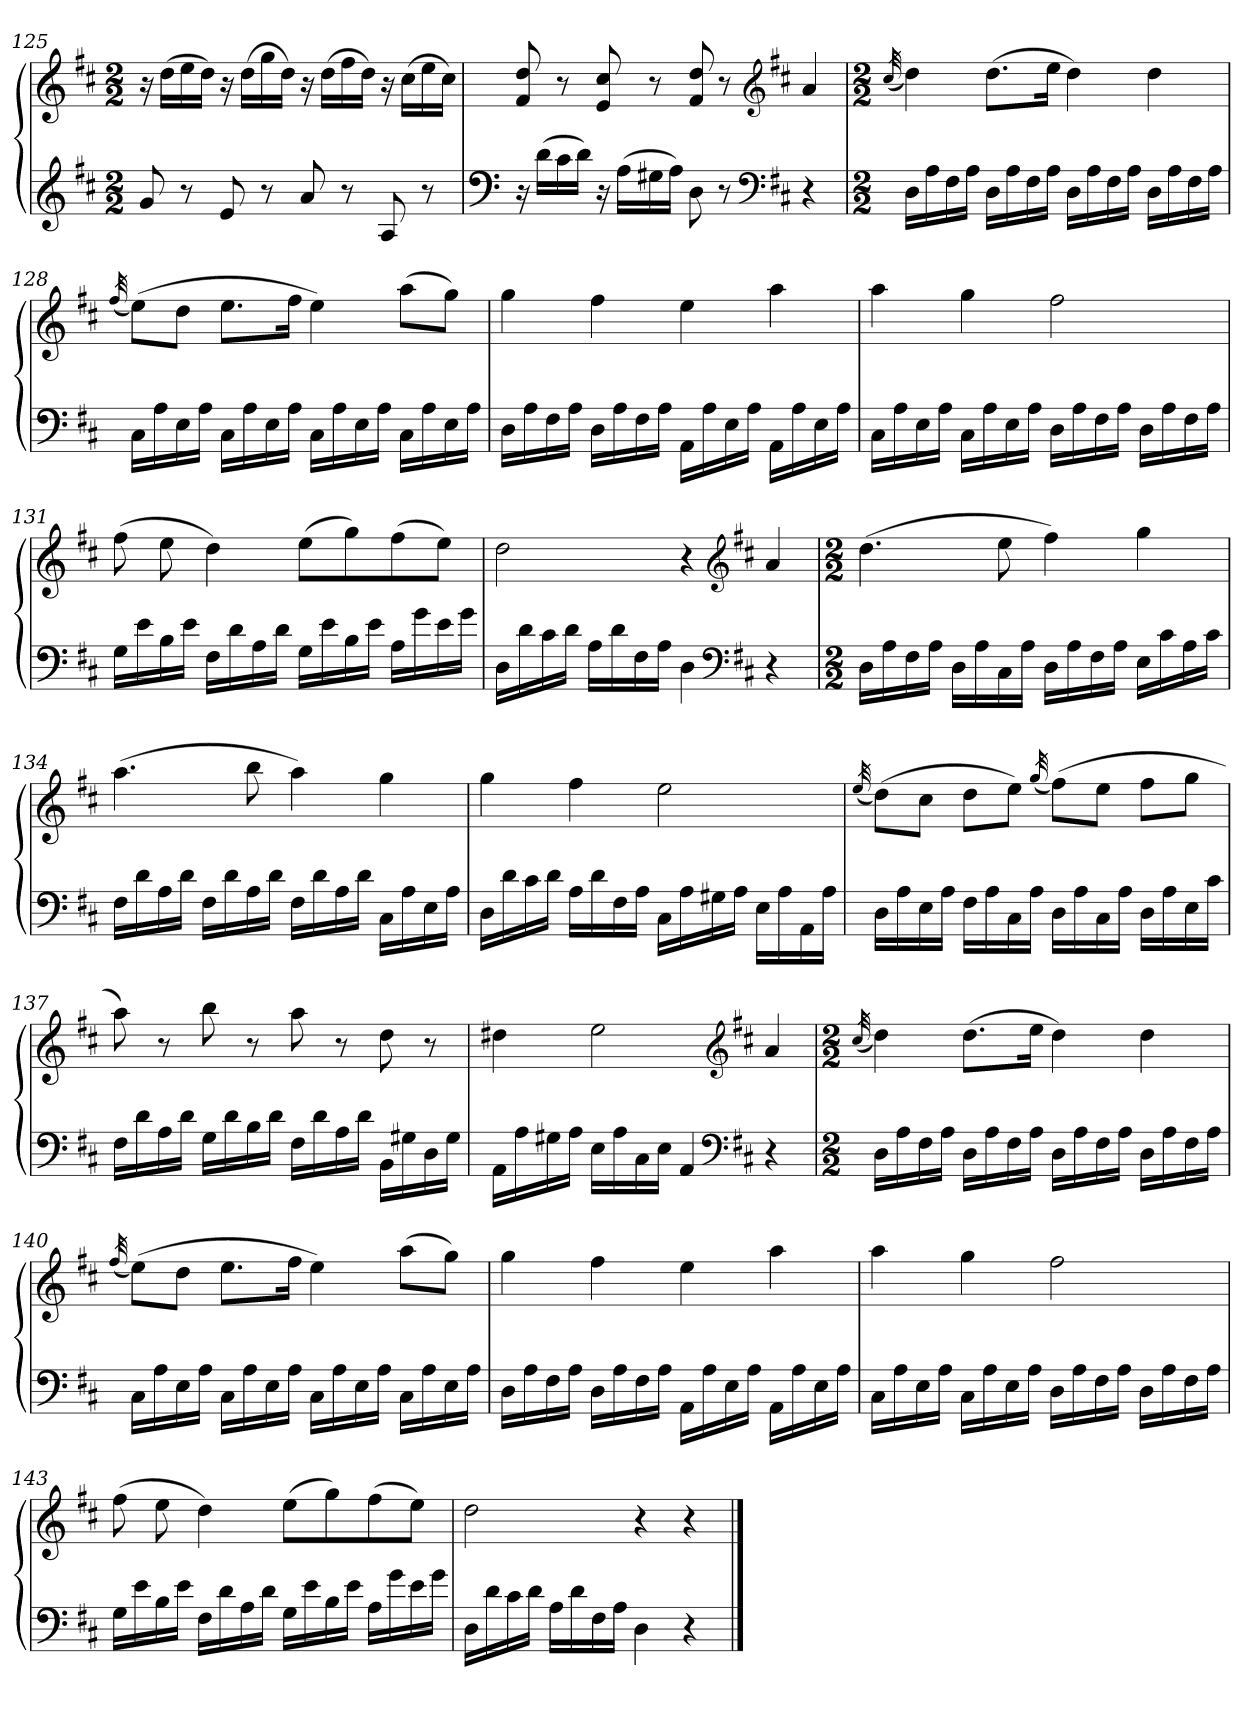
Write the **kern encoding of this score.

**kern	**kern
*part1	*part1
*staff2	*staff1
*clefG2	*clefG2
*k[f#c#]	*k[f#c#]
*D:	*D:
*M2/2	*M2/2
=125	=125
8g	16r
.	(16ddLL
8r	16ee
.	16ddJJ)
8e	16r
.	(16ddLL
8r	16gg
.	16ddJJ)
8a	16r
.	(16ddLL
8r	16ff#
.	16ddJJ)
8A	16r
.	(16cc#LL
8r	16ee
.	16cc#JJ)
=126	=126
*clefF4	*
16r	8f# 8dd
(16dLL	.
16c#	8r
16dJJ)	.
16r	8e 8cc#
(16ALL	.
16G#X	8r
16AJJ)	.
8D	8f# 8dd
8r	8r
*clefF4	*clefG2
*k[f#c#]	*k[f#c#]
*D:	*D:
4r	4a
=127	=127
*M2/2	*M2/2
.	(32qcc#
16DLL	4dd)
16A	.
16F#	.
16AJJ	.
16DLL	(8.ddL
16A	.
16F#	.
16AJJ	16eeJk
16DLL	4dd)
16A	.
16F#	.
16AJJ	.
16DLL	4dd
16A	.
16F#	.
16AJJ	.
=128	=128
.	(32qff#
16C#LL	(8eeL)
16A	.
16E	8ddJ
16AJJ	.
16C#LL	8.eeL
16A	.
16E	.
16AJJ	16ff#Jk
16C#LL	4ee)
16A	.
16E	.
16AJJ	.
16C#LL	(8aaL
16A	.
16E	8ggJ)
16AJJ	.
=129	=129
16DLL	4gg
16A	.
16F#	.
16AJJ	.
16DLL	4ff#
16A	.
16F#	.
16AJJ	.
16AALL	4ee
16A	.
16E	.
16AJJ	.
16AALL	4aa
16A	.
16E	.
16AJJ	.
=130	=130
16C#LL	4aa
16A	.
16E	.
16AJJ	.
16C#LL	4gg
16A	.
16E	.
16AJJ	.
16DLL	2ff#
16A	.
16F#	.
16AJJ	.
16DLL	.
16A	.
16F#	.
16AJJ	.
=131	=131
16GLL	(8ff#
16e	.
16B	8ee
16eJJ	.
16F#LL	4dd)
16d	.
16A	.
16dJJ	.
16GLL	(8eeL
16e	.
16B	8gg)
16eJJ	.
16ALL	(8ff#
16g	.
16e	8eeJ)
16gJJ	.
=132	=132
16DLL	2dd
16d	.
16c#	.
16dJJ	.
16ALL	.
16d	.
16F#	.
16AJJ	.
4D	4r
*clefF4	*clefG2
*k[f#c#]	*k[f#c#]
*D:	*D:
4r	4a
=133	=133
*M2/2	*M2/2
16DLL	(4.dd
16A	.
16F#	.
16AJJ	.
16DLL	.
16A	.
16C#	8ee
16AJJ	.
16DLL	4ff#)
16A	.
16F#	.
16AJJ	.
16ELL	4gg
16c#	.
16A	.
16c#JJ	.
=134	=134
16F#LL	(4.aa
16d	.
16A	.
16dJJ	.
16F#LL	.
16d	.
16A	8bb
16dJJ	.
16F#LL	4aa)
16d	.
16A	.
16dJJ	.
16C#LL	4gg
16A	.
16E	.
16AJJ	.
=135	=135
16DLL	4gg
16d	.
16c#	.
16dJJ	.
16ALL	4ff#
16d	.
16F#	.
16AJJ	.
16C#LL	2ee
16A	.
16G#X	.
16AJJ	.
16ELL	.
16A	.
16AA	.
16AJJ	.
=136	=136
.	(32qee
16DLL	(8ddL)
16A	.
16E	8cc#J
16AJJ	.
16F#LL	8ddL
16A	.
16C#	8eeJ)
16AJJ	.
.	(32qgg
16DLL	(8ff#L)
16A	.
16C#	8eeJ
16AJJ	.
16DLL	8ff#L
16A	.
16E	8ggJ
16c#JJ	.
=137	=137
16F#LL	8aa)
16d	.
16A	8r
16dJJ	.
16GLL	8bb
16d	.
16B	8r
16dJJ	.
16F#LL	8aa
16d	.
16A	8r
16dJJ	.
16BBLL	8dd
16G#X	.
16D	8r
16G#JJ	.
=138	=138
16AALL	4dd#X
16A	.
16G#X	.
16AJJ	.
16ELL	2ee
16A	.
16C#	.
16EJJ	.
4AA	.
*clefF4	*clefG2
*k[f#c#]	*k[f#c#]
*D:	*D:
4r	4a
=139	=139
*M2/2	*M2/2
.	(32qcc#
16DLL	4dd)
16A	.
16F#	.
16AJJ	.
16DLL	(8.ddL
16A	.
16F#	.
16AJJ	16eeJk
16DLL	4dd)
16A	.
16F#	.
16AJJ	.
16DLL	4dd
16A	.
16F#	.
16AJJ	.
=140	=140
.	(32qff#
16C#LL	(8eeL)
16A	.
16E	8ddJ
16AJJ	.
16C#LL	8.eeL
16A	.
16E	.
16AJJ	16ff#Jk
16C#LL	4ee)
16A	.
16E	.
16AJJ	.
16C#LL	(8aaL
16A	.
16E	8ggJ)
16AJJ	.
=141	=141
16DLL	4gg
16A	.
16F#	.
16AJJ	.
16DLL	4ff#
16A	.
16F#	.
16AJJ	.
16AALL	4ee
16A	.
16E	.
16AJJ	.
16AALL	4aa
16A	.
16E	.
16AJJ	.
=142	=142
16C#LL	4aa
16A	.
16E	.
16AJJ	.
16C#LL	4gg
16A	.
16E	.
16AJJ	.
16DLL	2ff#
16A	.
16F#	.
16AJJ	.
16DLL	.
16A	.
16F#	.
16AJJ	.
=143	=143
16GLL	(8ff#
16e	.
16B	8ee
16eJJ	.
16F#LL	4dd)
16d	.
16A	.
16dJJ	.
16GLL	(8eeL
16e	.
16B	8gg)
16eJJ	.
16ALL	(8ff#
16g	.
16e	8eeJ)
16gJJ	.
=144	=144
16DLL	2dd
16d	.
16c#	.
16dJJ	.
16ALL	.
16d	.
16F#	.
16AJJ	.
4D	4r
4r	4r
==	==
*-	*-
